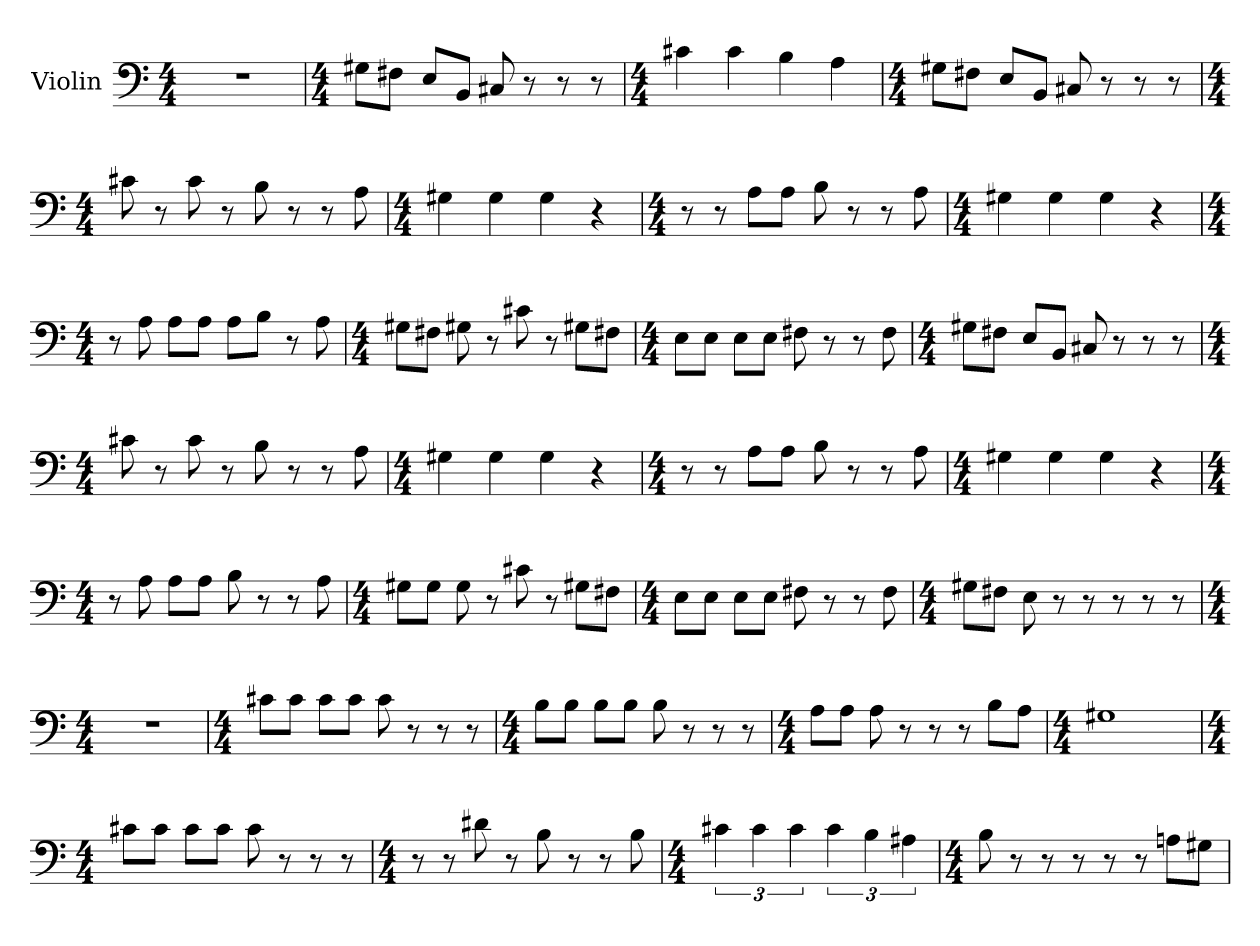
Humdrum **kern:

**kern
*part1
*staff1
*I"Violin
*I'Vln
*M4/4
=
1r
=
*M4/4
8G#XL
8F#XJ
8EL
8BBJ
8C#X
8r
8r
8r
=
*M4/4
4c#X
4c#
4B
4A
=
*M4/4
8G#XL
8F#XJ
8EL
8BBJ
8C#X
8r
8r
8r
=
*M4/4
8c#X
8r
8c#
8r
8B
8r
8r
8A
=
*M4/4
4G#X
4G#
4G#
4r
=
*M4/4
8r
8r
8AL
8AJ
8B
8r
8r
8A
=
*M4/4
4G#X
4G#
4G#
4r
=
*M4/4
8r
8A
8AL
8AJ
8AL
8BJ
8r
8A
=
*M4/4
8G#XL
8F#XJ
8G#X
8r
8c#X
8r
8G#XL
8F#XJ
=
*M4/4
8EL
8EJ
8EL
8EJ
8F#X
8r
8r
8F#
=
*M4/4
8G#XL
8F#XJ
8EL
8BBJ
8C#X
8r
8r
8r
=
*M4/4
8c#X
8r
8c#
8r
8B
8r
8r
8A
=
*M4/4
4G#X
4G#
4G#
4r
=
*M4/4
8r
8r
8AL
8AJ
8B
8r
8r
8A
=
*M4/4
4G#X
4G#
4G#
4r
=
*M4/4
8r
8A
8AL
8AJ
8B
8r
8r
8A
=
*M4/4
8G#XL
8G#J
8G#
8r
8c#X
8r
8G#XL
8F#XJ
=
*M4/4
8EL
8EJ
8EL
8EJ
8F#X
8r
8r
8F#
=
*M4/4
8G#XL
8F#XJ
8E
8r
8r
8r
8r
8r
=
*M4/4
1r
=
*M4/4
8c#XL
8c#J
8c#L
8c#J
8c#
8r
8r
8r
=
*M4/4
8BL
8BJ
8BL
8BJ
8B
8r
8r
8r
=
*M4/4
8AL
8AJ
8A
8r
8r
8r
8BL
8AJ
=
*M4/4
1G#X
=
*M4/4
8c#XL
8c#J
8c#L
8c#J
8c#
8r
8r
8r
=
*M4/4
8r
8r
8d#X
8r
8B
8r
8r
8B
=
*M4/4
6c#X
6c#
6c#
6c#
6B
6A#X
=
*M4/4
8B
8r
8r
8r
8r
8r
8AnL
8G#XJ
=
*-
